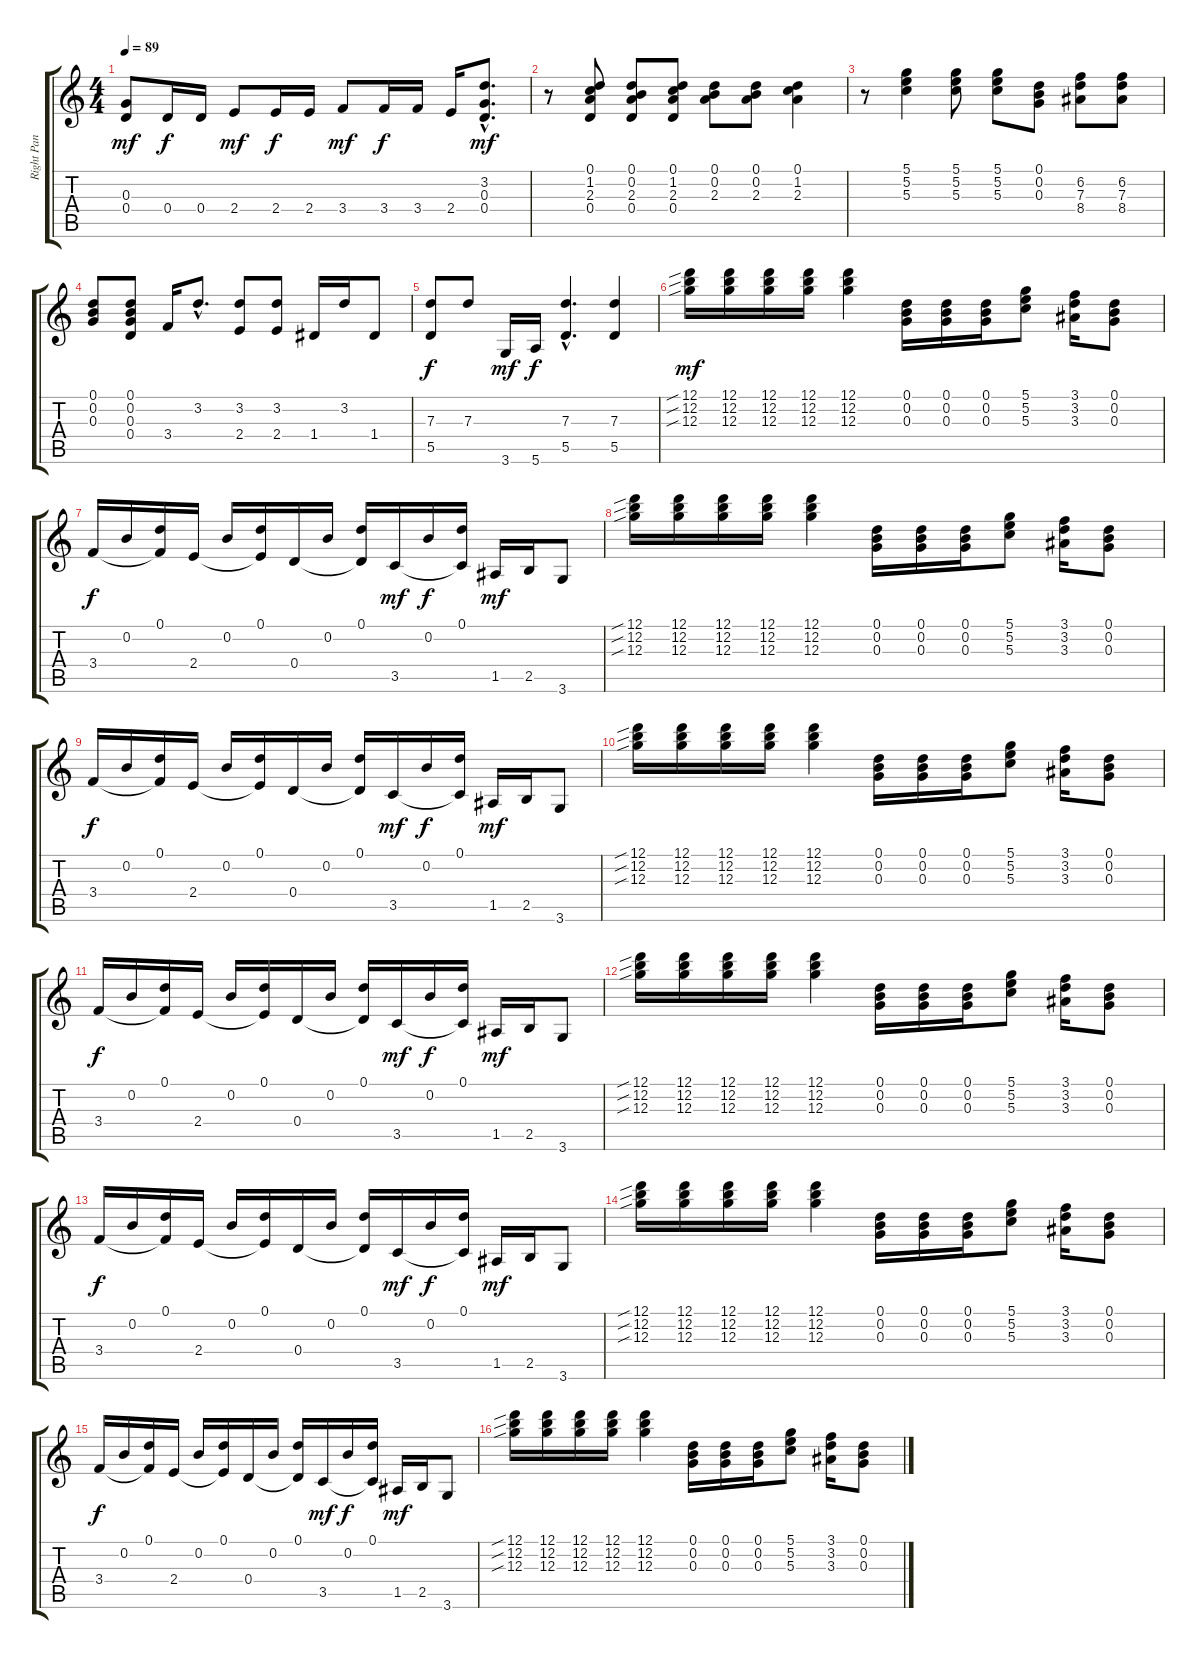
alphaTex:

\track ("Right Pan Guitar" "Right Pan ") {instrument distortionguitar}
\staff {score tabs}
\tuning (D4 B3 G3 D3 A2 E2) {hide}
\ts (4 4)
\tempo 89
\clef g2
\ks c
(0.3 0.4).8{dy mf} 0.4.16{dy f} 0.4.16 2.4.8{dy mf} 2.4.16{dy f} 2.4.16 3.4.8{dy mf} 3.4.16{dy f} 3.4.16 2.4.16 (3.2{hac} 0.3{hac} 0.4{hac}).8{d dy mf} |
r.8 (0.1 1.2 2.3 0.4).8 (0.1 0.2 2.3 0.4).8 (0.1 1.2 2.3 0.4).8 (0.1 0.2 2.3).8 (0.1 0.2 2.3).8 (0.1 1.2 2.3).4 |
r.8 (5.1 5.2 5.3).4 (5.1 5.2 5.3).8 (5.1 5.2 5.3).8 (0.1 0.2 0.3).8 (6.2 7.3 8.4).8 (6.2 7.3 8.4).8 |
(0.1 0.2 0.3).8 (0.1 0.2 0.3 0.4).8 3.4.16 3.2{hac}.8{d} (3.2 2.4).8 (3.2 2.4).8 1.4.16 3.2.16 1.4.8 |
(7.3 5.5).8{dy f} 7.3.8 3.6.16{dy mf} 5.6.16{dy f} (7.3{hac} 5.5{hac}).4{d} (7.3 5.5).4 |
(12.1{sib} 12.2{sib} 12.3{sib}).16{dy mf} (12.1 12.2 12.3).16 (12.1 12.2 12.3).16 (12.1 12.2 12.3).16 (12.1 12.2 12.3).4 (0.1 0.2 0.3).16 (0.1 0.2 0.3).16 (0.1 0.2 0.3).16 (5.1 5.2 5.3).8 (3.1 3.2 3.3).16 (0.1 0.2 0.3).8 |
3.4.16{dy f} 0.2.16 (0.1 3.4{t}).16 2.4.16 0.2.16 (0.1 2.4{t}).16 0.4.16 0.2.16 (0.1 0.4{t}).16 3.5.16{dy mf} 0.2.16{dy f} (0.1 3.5{t}).16 1.5.16{dy mf} 2.5.16 3.6.8 |
(12.1{sib} 12.2{sib} 12.3{sib}).16 (12.1 12.2 12.3).16 (12.1 12.2 12.3).16 (12.1 12.2 12.3).16 (12.1 12.2 12.3).4 (0.1 0.2 0.3).16 (0.1 0.2 0.3).16 (0.1 0.2 0.3).16 (5.1 5.2 5.3).8 (3.1 3.2 3.3).16 (0.1 0.2 0.3).8 |
3.4.16{dy f} 0.2.16 (0.1 3.4{t}).16 2.4.16 0.2.16 (0.1 2.4{t}).16 0.4.16 0.2.16 (0.1 0.4{t}).16 3.5.16{dy mf} 0.2.16{dy f} (0.1 3.5{t}).16 1.5.16{dy mf} 2.5.16 3.6.8 |
(12.1{sib} 12.2{sib} 12.3{sib}).16 (12.1 12.2 12.3).16 (12.1 12.2 12.3).16 (12.1 12.2 12.3).16 (12.1 12.2 12.3).4 (0.1 0.2 0.3).16 (0.1 0.2 0.3).16 (0.1 0.2 0.3).16 (5.1 5.2 5.3).8 (3.1 3.2 3.3).16 (0.1 0.2 0.3).8 |
3.4.16{dy f} 0.2.16 (0.1 3.4{t}).16 2.4.16 0.2.16 (0.1 2.4{t}).16 0.4.16 0.2.16 (0.1 0.4{t}).16 3.5.16{dy mf} 0.2.16{dy f} (0.1 3.5{t}).16 1.5.16{dy mf} 2.5.16 3.6.8 |
(12.1{sib} 12.2{sib} 12.3{sib}).16 (12.1 12.2 12.3).16 (12.1 12.2 12.3).16 (12.1 12.2 12.3).16 (12.1 12.2 12.3).4 (0.1 0.2 0.3).16 (0.1 0.2 0.3).16 (0.1 0.2 0.3).16 (5.1 5.2 5.3).8 (3.1 3.2 3.3).16 (0.1 0.2 0.3).8 |
3.4.16{dy f} 0.2.16 (0.1 3.4{t}).16 2.4.16 0.2.16 (0.1 2.4{t}).16 0.4.16 0.2.16 (0.1 0.4{t}).16 3.5.16{dy mf} 0.2.16{dy f} (0.1 3.5{t}).16 1.5.16{dy mf} 2.5.16 3.6.8 |
(12.1{sib} 12.2{sib} 12.3{sib}).16 (12.1 12.2 12.3).16 (12.1 12.2 12.3).16 (12.1 12.2 12.3).16 (12.1 12.2 12.3).4 (0.1 0.2 0.3).16 (0.1 0.2 0.3).16 (0.1 0.2 0.3).16 (5.1 5.2 5.3).8 (3.1 3.2 3.3).16 (0.1 0.2 0.3).8 |
3.4.16{dy f} 0.2.16 (0.1 3.4{t}).16 2.4.16 0.2.16 (0.1 2.4{t}).16 0.4.16 0.2.16 (0.1 0.4{t}).16 3.5.16{dy mf} 0.2.16{dy f} (0.1 3.5{t}).16 1.5.16{dy mf} 2.5.16 3.6.8 |
(12.1{sib} 12.2{sib} 12.3{sib}).16 (12.1 12.2 12.3).16 (12.1 12.2 12.3).16 (12.1 12.2 12.3).16 (12.1 12.2 12.3).4 (0.1 0.2 0.3).16 (0.1 0.2 0.3).16 (0.1 0.2 0.3).16 (5.1 5.2 5.3).8 (3.1 3.2 3.3).16 (0.1 0.2 0.3).8
